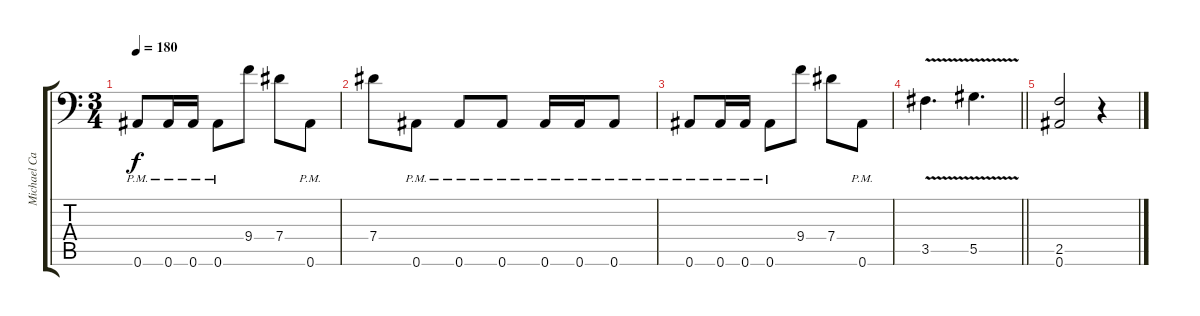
\track ("Michael Cassello" "Michael Ca") {instrument distortionguitar}
\staff {score tabs}
\tuning (Bb3 F3 Db3 Ab2 Eb2 Bb1) {hide}
\ts (3 4)
\tempo 180
\clef f4
\ks c
0.6{pm}.8{dy f} 0.6{pm}.16 0.6{pm}.16 0.6{pm}.8 9.4.8 7.4.8 0.6{pm}.8 |
7.4.8 0.6{pm}.8 0.6{pm}.8 0.6{pm}.8 0.6{pm}.16 0.6{pm}.16 0.6{pm}.8 |
0.6{pm}.8 0.6{pm}.16 0.6{pm}.16 0.6{pm}.8 9.4.8 7.4.8 0.6{pm}.8 |
\barLineRight lightlight
3.5{v}.4{d} 5.5{v}.4{d} |
(2.5 0.6).2 r.4
